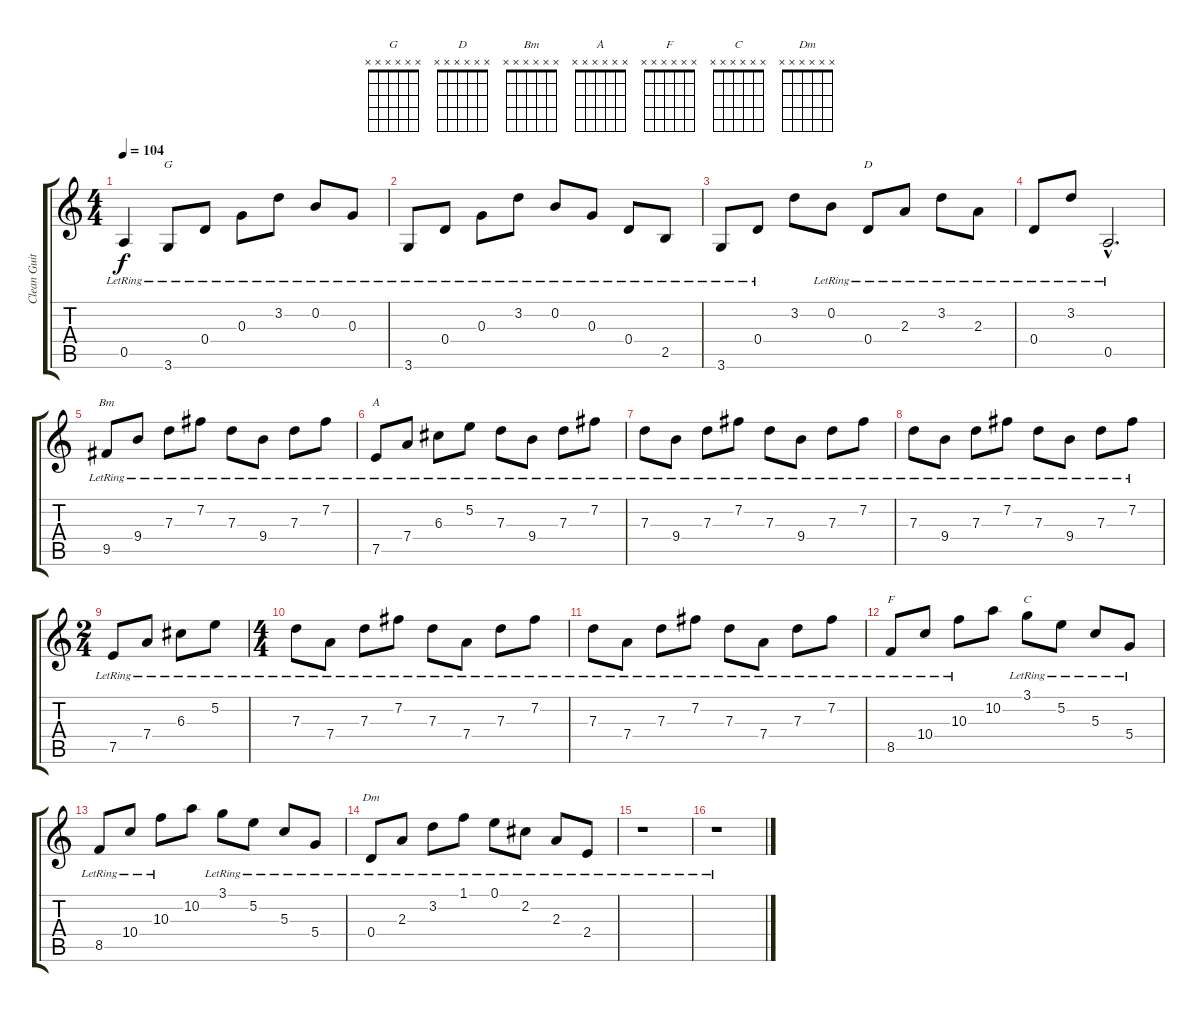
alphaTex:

\track ("Clean Guitar" "Clean Guit") {instrument acousticguitarsteel}
\staff {score tabs}
\tuning (E4 B3 G3 D3 A2 E2) {hide}
\chord ("G" x x x x x x)
\chord ("D" x x x x x x)
\chord ("Bm" x x x x x x)
\chord ("A" x x x x x x)
\chord ("F" x x x x x x)
\chord ("C" x x x x x x)
\chord ("Dm" x x x x x x)
\ts (4 4)
\tempo 104
\clef g2
\ks c
0.5{lr}.4{dy f} 3.6{lr}.8{ch "G"} 0.4{lr}.8 0.3{lr}.8 3.2{lr}.8 0.2{lr}.8 0.3{lr}.8 |
3.6{lr}.8 0.4{lr}.8 0.3{lr}.8 3.2{lr}.8 0.2{lr}.8 0.3{lr}.8 0.4{lr}.8 2.5{lr}.8 |
3.6{lr}.8 0.4{lr}.8 3.2.8 0.2{lr}.8 0.4{lr}.8{ch "D"} 2.3{lr}.8 3.2{lr}.8 2.3{lr}.8 |
0.4{lr}.8 3.2{lr}.8 0.5{hac lr}.2{d} |
9.5{lr}.8{ch "Bm"} 9.4{lr}.8 7.3{lr}.8 7.2{lr}.8 7.3{lr}.8 9.4{lr}.8 7.3{lr}.8 7.2{lr}.8 |
7.5{lr}.8{ch "A"} 7.4{lr}.8 6.3{lr}.8 5.2{lr}.8 7.3{lr}.8 9.4{lr}.8 7.3{lr}.8 7.2{lr}.8 |
7.3{lr}.8 9.4{lr}.8 7.3{lr}.8 7.2{lr}.8 7.3{lr}.8 9.4{lr}.8 7.3{lr}.8 7.2{lr}.8 |
7.3{lr}.8 9.4{lr}.8 7.3{lr}.8 7.2{lr}.8 7.3{lr}.8 9.4{lr}.8 7.3{lr}.8 7.2{lr}.8 |
\ts (2 4)
7.5{lr}.8 7.4{lr}.8 6.3{lr}.8 5.2{lr}.8 |
\ts (4 4)
7.3{lr}.8 7.4{lr}.8 7.3{lr}.8 7.2{lr}.8 7.3{lr}.8 7.4{lr}.8 7.3{lr}.8 7.2{lr}.8 |
7.3{lr}.8 7.4{lr}.8 7.3{lr}.8 7.2{lr}.8 7.3{lr}.8 7.4{lr}.8 7.3{lr}.8 7.2{lr}.8 |
8.5{lr}.8{ch "F"} 10.4{lr}.8 10.3{lr}.8 10.2.8 3.1{lr}.8{ch "C"} 5.2{lr}.8 5.3{lr}.8 5.4{lr}.8 |
8.5{lr}.8 10.4{lr}.8 10.3{lr}.8 10.2.8 3.1{lr}.8 5.2{lr}.8 5.3{lr}.8 5.4{lr}.8 |
0.4{lr}.8{ch "Dm"} 2.3{lr}.8 3.2{lr}.8 1.1{lr}.8 0.1{lr}.8 2.2{lr}.8 2.3{lr}.8 2.4{lr}.8 |
r.1 |
r.1
